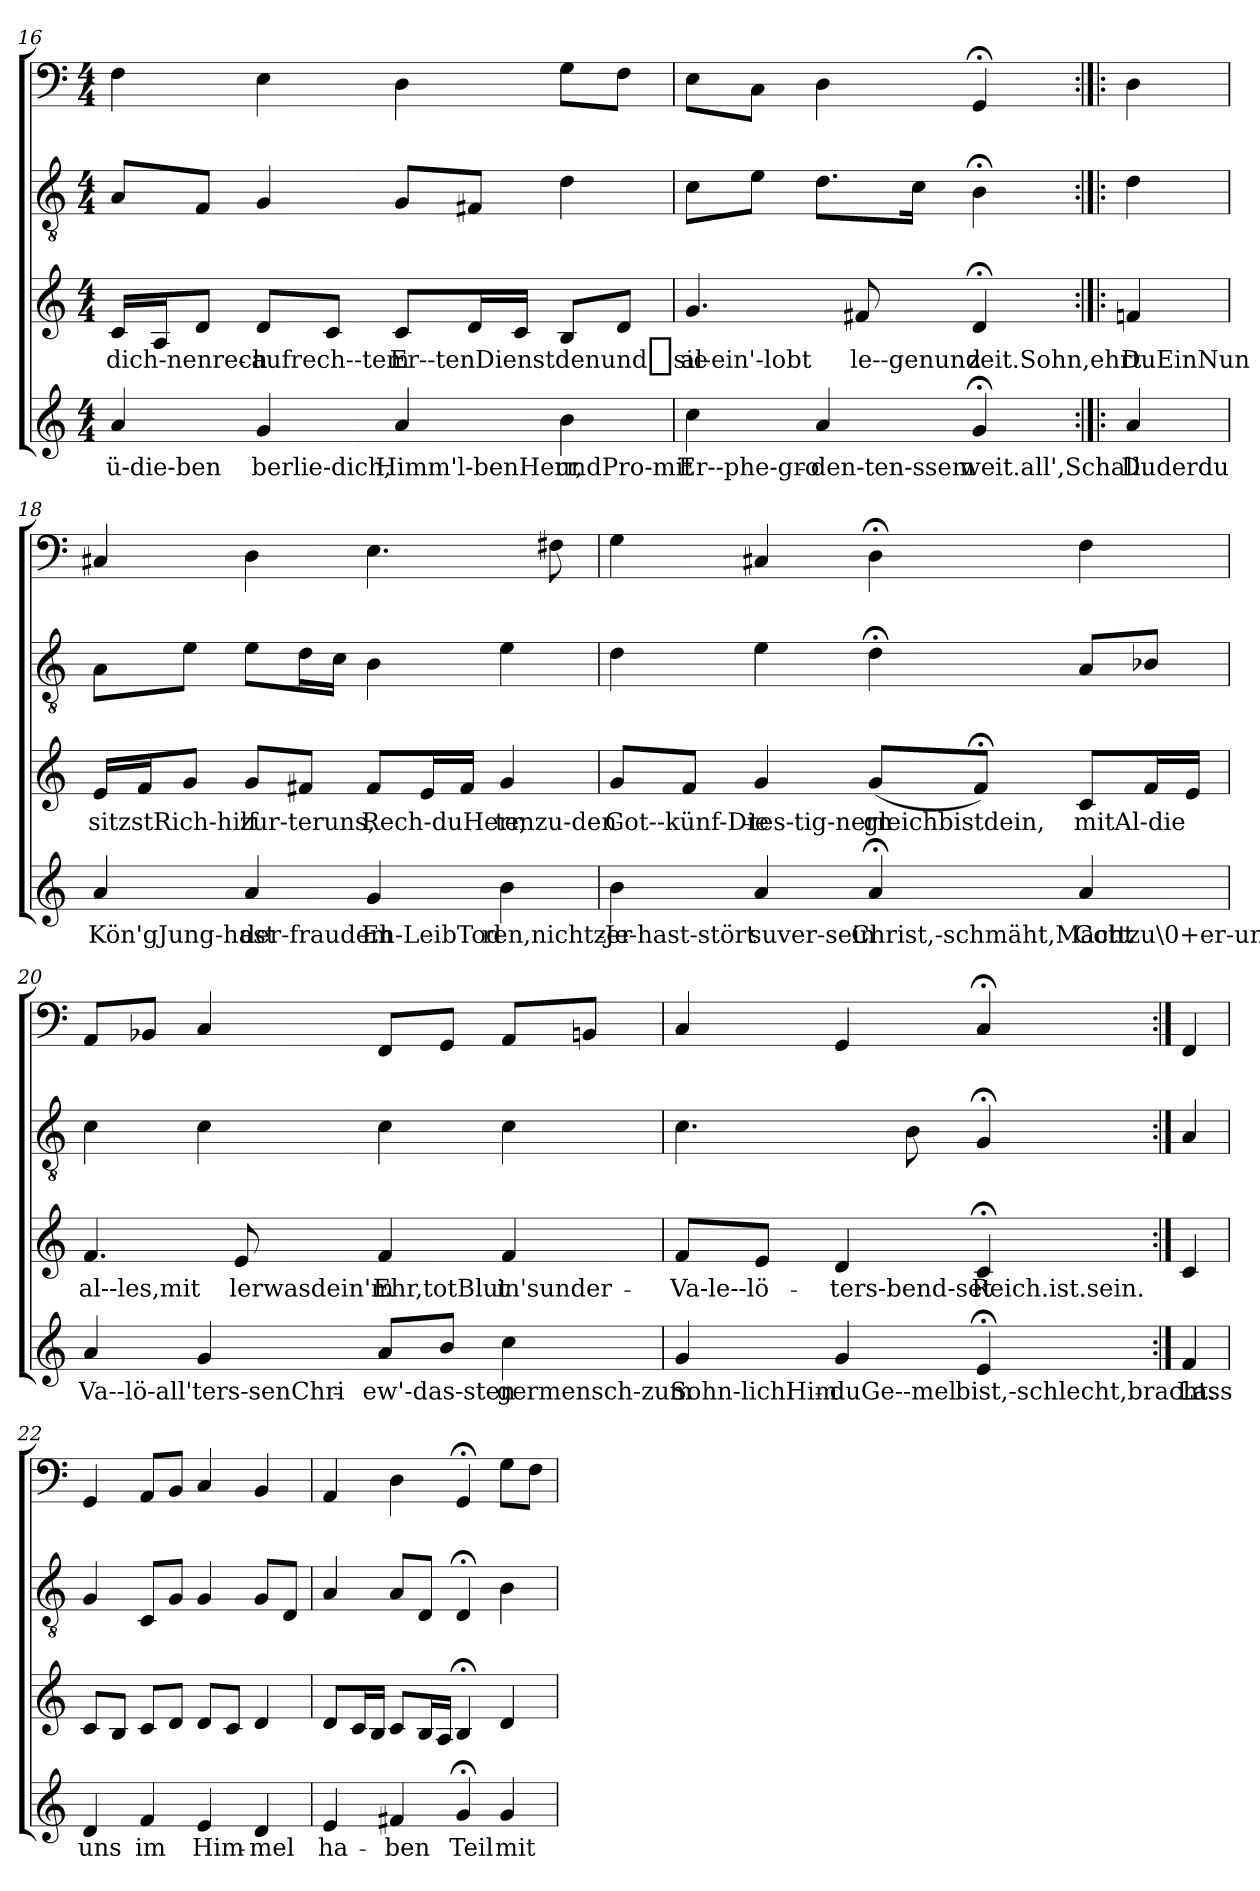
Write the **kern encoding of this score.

**kern	**text	**kern	**text	**kern	**kern
*part4	*part4	*part3	*part3	*part2	*part1
*staff4	*staff4	*staff3	*staff3	*staff2	*staff1
*clefG2	*	*clefG2	*	*clefGv2	*clefF4
*k[]	*	*k[]	*	*k[]	*k[]
*C:	*	*C:	*	*C:	*C:
*M4/4	*	*M4/4	*	*M4/4	*M4/4
=16	=16	=16	=16	=16	=16
4a/	ü-die-ben	16c/LL	dich-nenrech-	8A/L	4F\
.	.	16A/J	.	.	.
.	.	8d/J	.	8F/J	.
4g/	-berlie-dich,	8d/L	aufrech--tem	4G/	4E\
.	.	8c/J	.	.	.
4a/	Himm'l-benHerr,	8c/L	Er--tenDienst	8G/L	4D\
.	.	16d/L	.	8F#X/J	.
.	.	16c/JJ	.	.	.
4b\	undPro-mit	8B/L	-denund_sie	4d\	8G\L
.	.	8d/J	.	.	8F\J
=17	=17	=17	=17	=17	=17
4cc\	Er--phe-gro-	4.g/	al-ein'-lobt	8c\L	8E\L
.	.	.	.	8e\J	8C\J
4a/	-den-ten-ssem	.	.	8.d\L	4D\
.	.	8f#X/	-le--genund	.	.
.	.	.	.	16c\Jk	.
4g;</	weit.all',Schall.	4d;</	-zeit.Sohn,ehrt.	4B;<\	4GG;</
=:|!|:	=:|!|:	=:|!|:	=:|!|:	=:|!|:	=:|!|:
4a/	Duderdu	4fn/	DuEinNun	4d\	4D\
=18	=18	=18	=18	=18	=18
4a/	Kön'gJung-hast	16e/LL	sitzstRich-hilf	8A\L	4C#X/
.	.	16f/J	.	.	.
.	.	8g/J	.	8e\J	.
4a/	der-fraudem	8g/L	zur-teruns,	8e\L	4D\
.	.	8f#X/J	.	16d\L	.
.	.	.	.	16c\JJ	.
4g/	Eh-LeibTod	8f#/L	Rech-duHerr,	4B\	4.E\
.	.	16e/L	.	.	.
.	.	16f#/JJ	.	.	.
4b\	-ren,nichtzer-	4g/	-tenzu-den	4e\	.
.	.	.	.	.	8F#X\
=19	=19	=19	=19	=19	=19
4b\	Je-hast-stört	8g/L	Got--künf-Die-	4d\	4G\
.	.	8f/J	.	.	.
4a/	-suver-sein	4g/	-tes-tig-nern	4e\	4C#X/
4a;</	Christ,-schmäht,Macht	(8g/L	gleichbistdein,	4d;<\	4D;<\
.	.	8f;</J)	.	.	.
4a/	Gottzu\0+er-und	8c/L	mitAl-die	8A/L	4F\
.	.	16f/L	.	8B-X/J	.
.	.	16e/JJ	.	.	.
=20	=20	=20	=20	=20	=20
4a/	Va--lö-all'	4.f/	al--les,mit	4c\	8AA/L
.	.	.	.	.	8BB-X/J
4g/	-ters-senChri-	.	.	4c\	4C/
.	.	8e/	-lerwasdein'm	.	.
8a/L	ew'-das-sten	4f/	Ehr,totBlut	4c\	8FF/L
8b/J	.	.	.	.	8GG/J
4cc\	-germensch-zum	4f/	in'sunder-	4c\	8AA/L
.	.	.	.	.	8BBn/J
=21	=21	=21	=21	=21	=21
4g/	Sohn-lichHim-	8f/L	Va-le--lö-	4.c\	4C/
.	.	8e/J	.	.	.
4g/	duGe--mel	4d/	-ters-bend-set	.	4GG/
.	.	.	.	8B\	.
4e;</	bist,-schlecht,bracht.	4c;</	Reich.ist.sein.	4G;</	4C;</
=:|!	=:|!	=:|!	=:|!	=:|!	=:|!
4f/	Lass	4c/	.	4A/	4FF/
=22	=22	=22	=22	=22	=22
4d/	uns	8c/L	.	4G/	4GG/
.	.	8B/J	.	.	.
4f/	im	8c/L	.	8C/L	8AA/L
.	.	8d/J	.	8G/J	8BB/J
4e/	Him-	8d/L	.	4G/	4C/
.	.	8c/J	.	.	.
4d/	-mel	4d/	.	8G/L	4BB/
.	.	.	.	8D/J	.
=23	=23	=23	=23	=23	=23
4e/	ha-	8d/L	.	4A/	4AA/
.	.	16c/L	.	.	.
.	.	16B/JJ	.	.	.
4f#X/	-ben	8c/L	.	8A/L	4D\
.	.	16B/L	.	8D/J	.
.	.	16A/JJ	.	.	.
4g;</	Teil	4B;</	.	4D;</	4GG;</
4g/	mit	4d/	.	4B\	8G\L
.	.	.	.	.	8F\J
=	=	=	=	=	=
*-	*-	*-	*-	*-	*-
